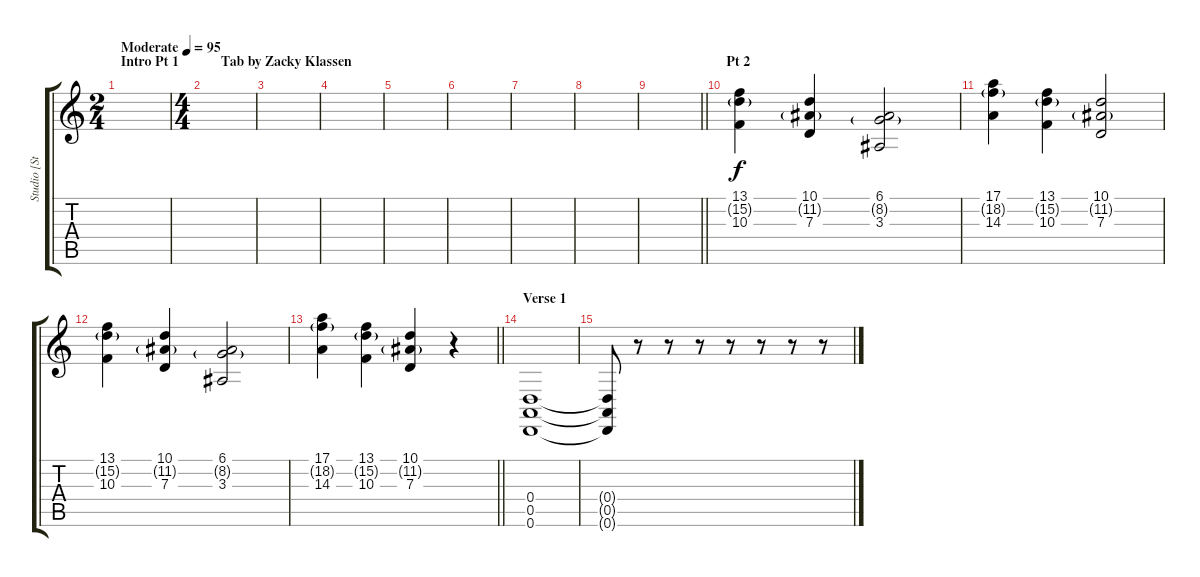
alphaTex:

\track ("Studio [Strings/FX]" "Studio [St") {instrument stringensemble1}
\staff {score tabs}
\tuning (E4 B3 G3 D3 A2 D2) {hide}
\ts (2 4)
\section ("" "Intro Pt 1            Tab by Zacky Klassen")
\tempo (95 "Moderate")
\clef g2
\ks c
|
\ts (4 4)
|
|
|
|
|
|
|
\barLineRight lightlight
|
\section ("" "Pt 2")
(13.1 15.2{g} 10.3).4 (10.1 11.2{g} 7.3).4 (6.1 8.2{g} 3.3).2 |
(17.1 18.2{g} 14.3).4 (13.1 15.2{g} 10.3).4 (10.1 11.2{g} 7.3).2 |
(13.1 15.2{g} 10.3).4 (10.1 11.2{g} 7.3).4 (6.1 8.2{g} 3.3).2 |
\barLineRight lightlight
(17.1 18.2{g} 14.3).4 (13.1 15.2{g} 10.3).4 (10.1 11.2{g} 7.3).4 r.4 |
\section ("" "Verse 1")
(0.4 0.5 0.6).1{instrument stringensemble2} |
(0.4{t} 0.5{t} 0.6{t}).8{dy f} r.8 r.8 r.8 r.8 r.8 r.8 r.8
